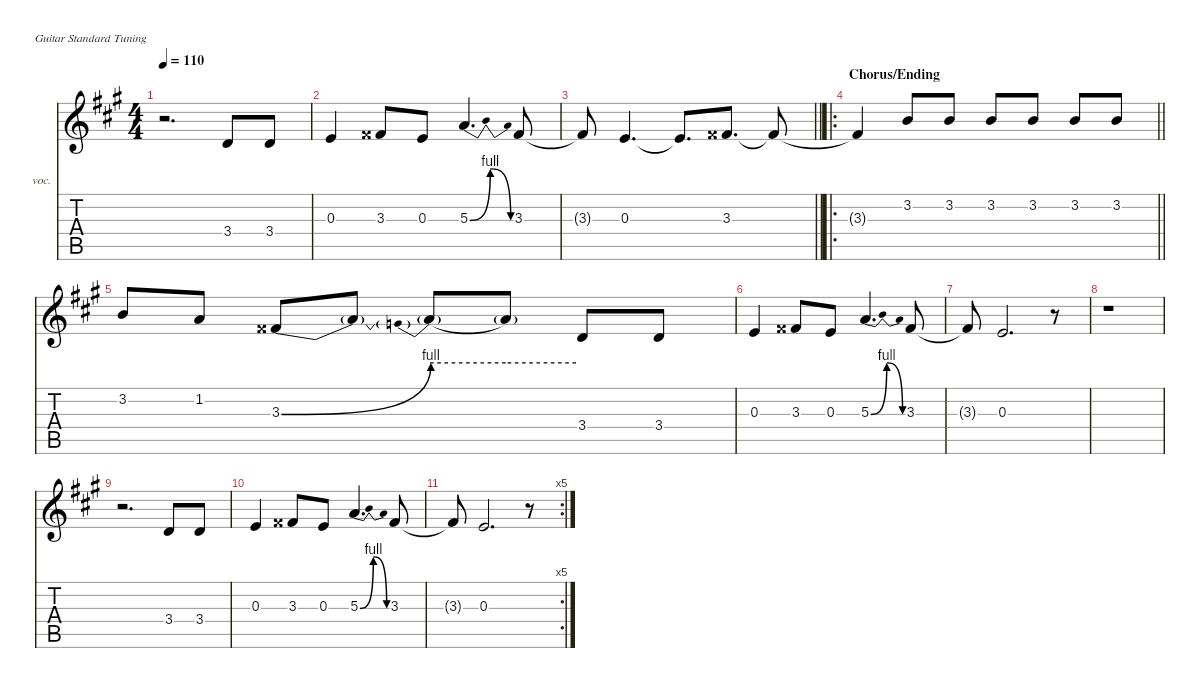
\defaultSystemsLayout 4
\hideDynamics
\bracketExtendMode nobrackets
\firstSystemTrackNameOrientation horizontal
\otherSystemsTrackNameOrientation horizontal
\track ("Vocal" "voc.") {instrument altosax}
\staff {score tabs}
\tuning (E4 B3 G3 D3 A2 E2)
\displaytranspose 9
\ts (4 4)
\tempo 110
\clef g2
\ks a
r.2{d dy f beam Down} 3.4{acc forcenatural}.8{beam Up} 3.4{acc forcenatural}.8{beam Up} |
0.3{acc forcenatural}.4{beam Up} 3.3{acc x}.8{beam Up} 0.3{acc forcenatural}.8{beam Up} 5.3{be (bendrelease 0 0 15 4 30 4 45 0) acc forcenatural}.4{d beam Up} 3.3{acc x}.8{beam Up} |
\barLineRight lightlight
3.3{t acc x}.8{beam Up} 0.3{acc forcenatural}.4{d beam Up} 0.3{t acc forcenatural}.8{d beam Up} 3.3{acc x}.8{d beam Up} 3.3{t acc x}.8{beam Up} |
\ro
\section ("" "Chorus/Ending")
\barLineRight lightlight
3.3{t acc x}.4{beam Up} 3.2{acc forcenatural}.8{beam Up} 3.2{acc forcenatural}.8{beam Up} 3.2{acc forcenatural}.8{beam Up} 3.2{acc forcenatural}.8{beam Up} 3.2{acc forcenatural}.8{beam Up} 3.2{acc forcenatural}.8{beam Up} |
3.2{acc forcenatural}.8{beam Up} 1.2{acc forcenatural}.8{beam Up} 3.3{be (bend 0 0 60 4) acc x}.8{beam Up} 3.3{t}.8{beam Up} 3.3{be (prebend 0 4 60 4) t}.8{beam Up} 3.3{be (hold 0 4 60 4) t}.8{beam Up} 3.4{acc forcenatural}.8{beam Up} 3.4{acc forcenatural}.8{beam Up} |
0.3{acc forcenatural}.4{beam Up} 3.3{acc x}.8{beam Up} 0.3{acc forcenatural}.8{beam Up} 5.3{be (bendrelease 0 0 15 4 30 4 45 0) acc forcenatural}.4{d beam Up} 3.3{acc x}.8{beam Up} |
3.3{t acc x}.8{beam Up} 0.3{acc forcenatural}.2{d beam Up} r.8{beam Up} |
r.1{beam Down} |
r.2{d beam Down} 3.4{acc forcenatural}.8{beam Up} 3.4{acc forcenatural}.8{beam Up} |
0.3{acc forcenatural}.4{beam Up} 3.3{acc x}.8{beam Up} 0.3{acc forcenatural}.8{beam Up} 5.3{be (bendrelease 0 0 15 4 30 4 45 0) acc forcenatural}.4{d beam Up} 3.3{acc x}.8{beam Up} |
\rc 5
3.3{t acc x}.8{beam Up} 0.3{acc forcenatural}.2{d beam Up} r.8{beam Up}
